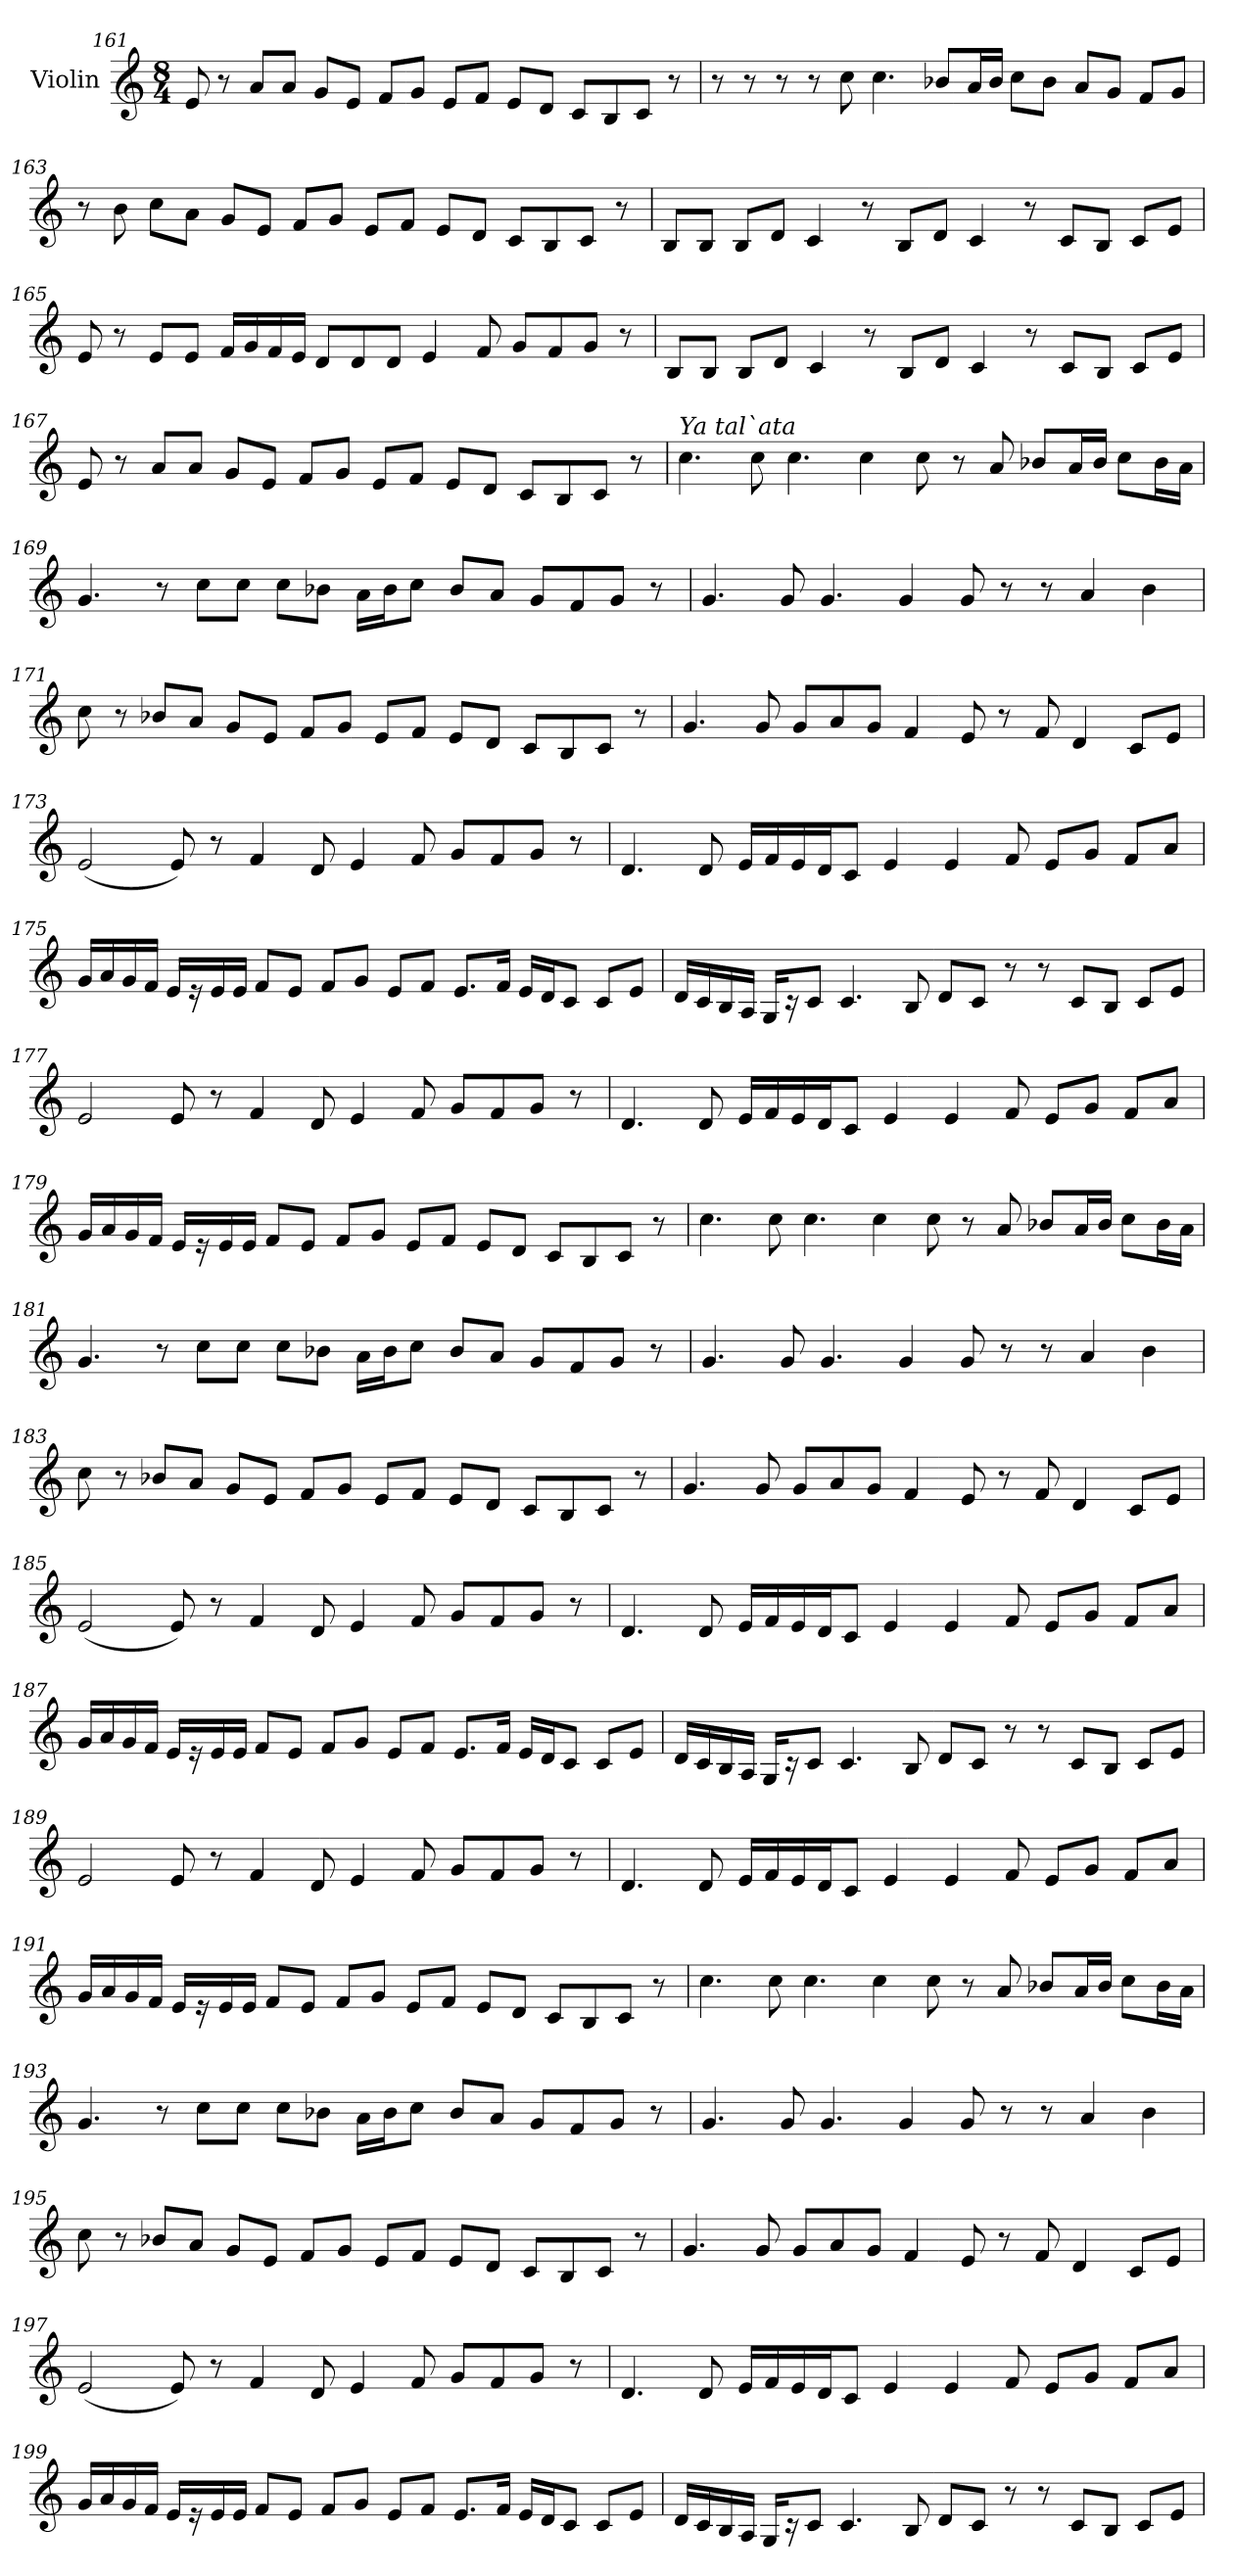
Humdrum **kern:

**kern
*part1
*staff1
*I"Violin
!!LO:LB:g=z
*clefG2
*k[]
*M8/4
=161
8e/
8r
8a/L
8a/J
8g/L
8e/J
8f/L
8g/J
8e/L
8f/J
8e/L
8d/J
8c/L
8B/
8c/J
8r
=162
8r
8r
8r
8r
8cc\
4.cc\
8b-X/L
16a/L
16b-/JJ
8cc\L
8b-\J
8a/L
8g/J
8f/L
8g/J
!!LO:LB:g=z
=163
8r
8b\
8cc\L
8a\J
8g/L
8e/J
8f/L
8g/J
8e/L
8f/J
8e/L
8d/J
8c/L
8B/
8c/J
8r
=164
8B/L
8B/J
8B/L
8d/J
4c/
8r
8B/L
8d/J
4c/
8r
8c/L
8B/J
8c/L
8e/J
!!LO:LB:g=z
=165
8e/
8r
8e/L
8e/J
16f/LL
16g/
16f/
16e/JJ
8d/L
8d/
8d/J
4e/
8f/
8g/L
8f/
8g/J
8r
=166
8B/L
8B/J
8B/L
8d/J
4c/
8r
8B/L
8d/J
4c/
8r
8c/L
8B/J
8c/L
8e/J
!!LO:LB:g=z
=167
8e/
8r
8a/L
8a/J
8g/L
8e/J
8f/L
8g/J
8e/L
8f/J
8e/L
8d/J
8c/L
8B/
8c/J
8r
=168
*MM70
!LO:TX:a:i:t=Ya tal`ata
4.cc\
8cc\
4.cc\
4cc\
8cc\
8r
8a/
8b-X/L
16a/L
16b-/JJ
8cc\L
16b-\L
16a\JJ
!!LO:PB:g=z
=169
4.g/
8r
8cc\L
8cc\J
8cc\L
8b-X\J
16a\LL
16b-\J
8cc\J
8b-/L
8a/J
8g/L
8f/
8g/J
8r
=170
4.g/
8g/
4.g/
4g/
8g/
8r
8r
4a/
4b\
!!LO:LB:g=z
=171
8cc\
8r
8b-X/L
8a/J
8g/L
8e/J
8f/L
8g/J
8e/L
8f/J
8e/L
8d/J
8c/L
8B/
8c/J
8r
=172
4.g/
8g/
8g/L
8a/
8g/J
4f/
8e/
8r
8f/
4d/
8c/L
8e/J
=173
(2e/
8e/)
8r
4f/
8d/
4e/
8f/
8g/L
8f/
8g/J
8r
!!LO:LB:g=z
=174
4.d/
8d/
16e/LL
16f/
16e/
16d/J
8c/J
4e/
4e/
8f/
8e/L
8g/J
8f/L
8a/J
!!LO:LB:g=z
=175
16g/LL
16a/
16g/
16f/JJ
16e/LL
16r
16e/
16e/JJ
8f/L
8e/J
8f/L
8g/J
8e/L
8f/J
8.e/L
16f/Jk
16e/LL
16d/J
8c/J
8c/L
8e/J
=176
16d/LL
16c/
16B/
16A/JJ
16G/KL
16r
8c/J
4.c/
8B/
8d/L
8c/J
8r
8r
8c/L
8B/J
8c/L
8e/J
!!LO:LB:g=z
=177
2e/
8e/
8r
4f/
8d/
4e/
8f/
8g/L
8f/
8g/J
8r
=178
4.d/
8d/
16e/LL
16f/
16e/
16d/J
8c/J
4e/
4e/
8f/
8e/L
8g/J
8f/L
8a/J
!!LO:LB:g=z
=179
16g/LL
16a/
16g/
16f/JJ
16e/LL
16r
16e/
16e/JJ
8f/L
8e/J
8f/L
8g/J
8e/L
8f/J
8e/L
8d/J
8c/L
8B/
8c/J
8r
=180
4.cc\
8cc\
4.cc\
4cc\
8cc\
8r
8a/
8b-X/L
16a/L
16b-/JJ
8cc\L
16b-\L
16a\JJ
!!LO:LB:g=z
=181
4.g/
8r
8cc\L
8cc\J
8cc\L
8b-X\J
16a\LL
16b-\J
8cc\J
8b-/L
8a/J
8g/L
8f/
8g/J
8r
=182
4.g/
8g/
4.g/
4g/
8g/
8r
8r
4a/
4b\
!!LO:LB:g=z
=183
8cc\
8r
8b-X/L
8a/J
8g/L
8e/J
8f/L
8g/J
8e/L
8f/J
8e/L
8d/J
8c/L
8B/
8c/J
8r
=184
4.g/
8g/
8g/L
8a/
8g/J
4f/
8e/
8r
8f/
4d/
8c/L
8e/J
!!LO:LB:g=z
=185
(2e/
8e/)
8r
4f/
8d/
4e/
8f/
8g/L
8f/
8g/J
8r
=186
4.d/
8d/
16e/LL
16f/
16e/
16d/J
8c/J
4e/
4e/
8f/
8e/L
8g/J
8f/L
8a/J
!!LO:LB:g=z
=187
16g/LL
16a/
16g/
16f/JJ
16e/LL
16r
16e/
16e/JJ
8f/L
8e/J
8f/L
8g/J
8e/L
8f/J
8.e/L
16f/Jk
16e/LL
16d/J
8c/J
8c/L
8e/J
=188
16d/LL
16c/
16B/
16A/JJ
16G/KL
16r
8c/J
4.c/
8B/
8d/L
8c/J
8r
8r
8c/L
8B/J
8c/L
8e/J
!!LO:LB:g=z
=189
2e/
8e/
8r
4f/
8d/
4e/
8f/
8g/L
8f/
8g/J
8r
=190
4.d/
8d/
16e/LL
16f/
16e/
16d/J
8c/J
4e/
4e/
8f/
8e/L
8g/J
8f/L
8a/J
!!LO:PB:g=z
=191
16g/LL
16a/
16g/
16f/JJ
16e/LL
16r
16e/
16e/JJ
8f/L
8e/J
8f/L
8g/J
8e/L
8f/J
8e/L
8d/J
8c/L
8B/
8c/J
8r
=192
4.cc\
8cc\
4.cc\
4cc\
8cc\
8r
8a/
8b-X/L
16a/L
16b-/JJ
8cc\L
16b-\L
16a\JJ
!!LO:LB:g=z
=193
4.g/
8r
8cc\L
8cc\J
8cc\L
8b-X\J
16a\LL
16b-\J
8cc\J
8b-/L
8a/J
8g/L
8f/
8g/J
8r
=194
4.g/
8g/
4.g/
4g/
8g/
8r
8r
4a/
4b\
!!LO:LB:g=z
=195
8cc\
8r
8b-X/L
8a/J
8g/L
8e/J
8f/L
8g/J
8e/L
8f/J
8e/L
8d/J
8c/L
8B/
8c/J
8r
=196
4.g/
8g/
8g/L
8a/
8g/J
4f/
8e/
8r
8f/
4d/
8c/L
8e/J
!!LO:LB:g=z
=197
(2e/
8e/)
8r
4f/
8d/
4e/
8f/
8g/L
8f/
8g/J
8r
=198
4.d/
8d/
16e/LL
16f/
16e/
16d/J
8c/J
4e/
4e/
8f/
8e/L
8g/J
8f/L
8a/J
!!LO:LB:g=z
=199
16g/LL
16a/
16g/
16f/JJ
16e/LL
16r
16e/
16e/JJ
8f/L
8e/J
8f/L
8g/J
8e/L
8f/J
8.e/L
16f/Jk
16e/LL
16d/J
8c/J
8c/L
8e/J
=200
16d/LL
16c/
16B/
16A/JJ
16G/KL
16r
8c/J
4.c/
8B/
8d/L
8c/J
8r
8r
8c/L
8B/J
8c/L
8e/J
=
*-
